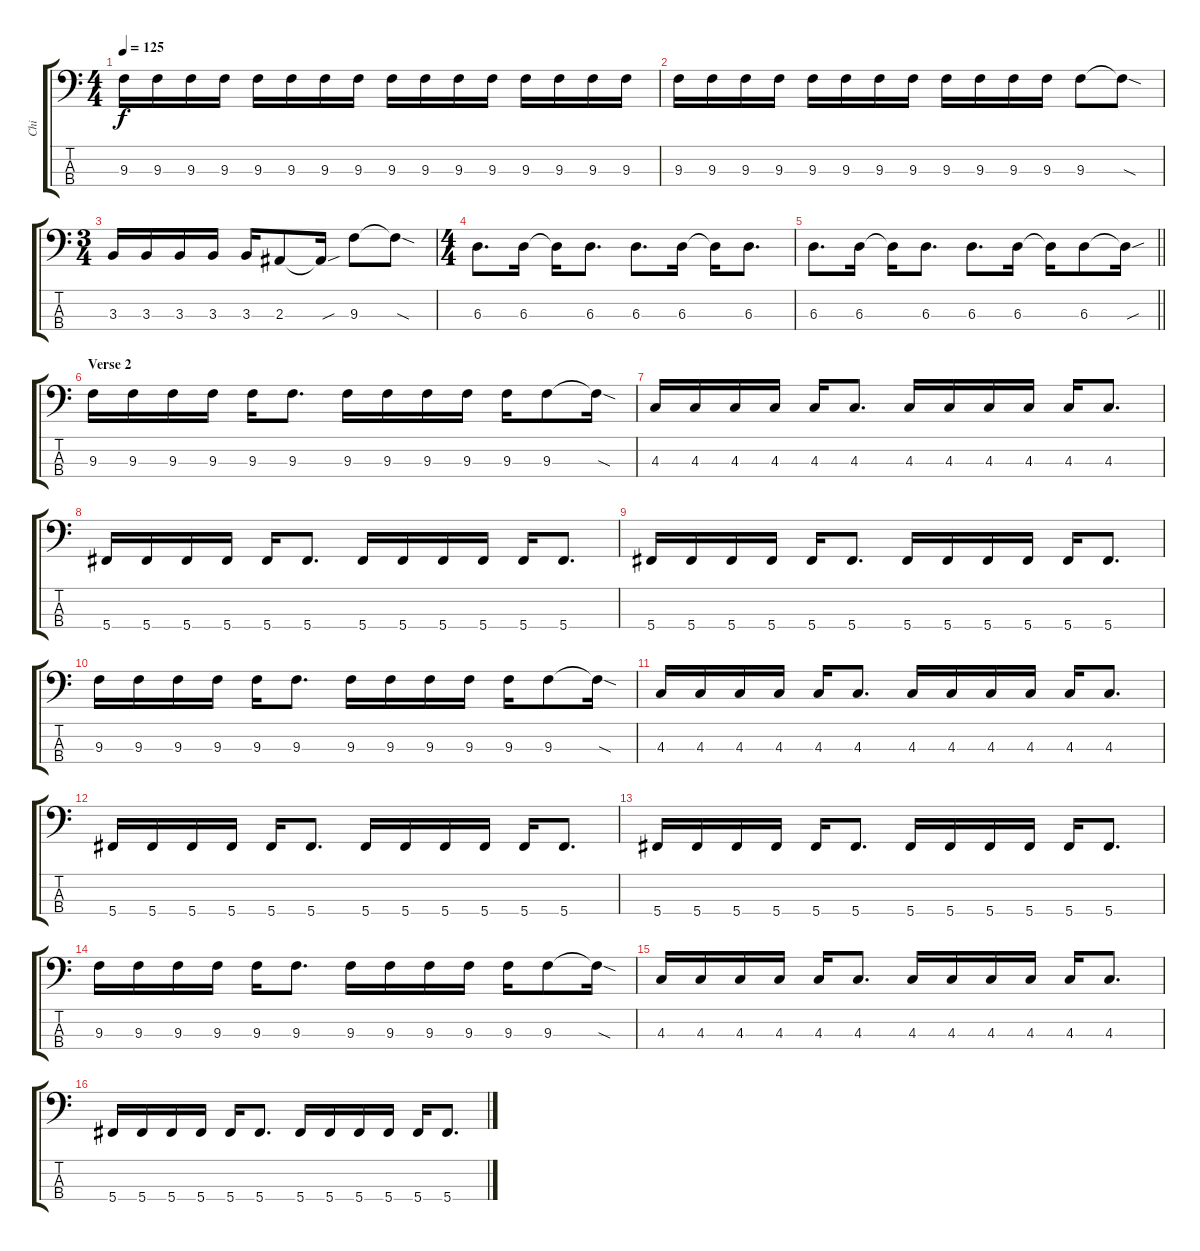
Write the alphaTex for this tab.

\track ("Chi" "Chi") {instrument electricbassfinger}
\staff {score tabs}
\tuning (Gb2 Db2 Ab1 Db1) {hide}
\ts (4 4)
\tempo 125
\clef f4
\ks c
9.3.16{dy f} 9.3.16 9.3.16 9.3.16 9.3.16 9.3.16 9.3.16 9.3.16 9.3.16 9.3.16 9.3.16 9.3.16 9.3.16 9.3.16 9.3.16 9.3.16 |
9.3.16 9.3.16 9.3.16 9.3.16 9.3.16 9.3.16 9.3.16 9.3.16 9.3.16 9.3.16 9.3.16 9.3.16 9.3.8 9.3{sod t}.8 |
\ts (3 4)
3.3.16 3.3.16 3.3.16 3.3.16 3.3.16 2.3.8 2.3{sou t}.16 9.3.8 9.3{sod t}.8 |
\ts (4 4)
6.3.8{d} 6.3.16 6.3{t}.16 6.3.8{d} 6.3.8{d} 6.3.16 6.3{t}.16 6.3.8{d} |
\barLineRight lightlight
6.3.8{d} 6.3.16 6.3{t}.16 6.3.8{d} 6.3.8{d} 6.3.16 6.3{t}.16 6.3.8 6.3{sou t}.16 |
\section ("" "Verse 2")
9.3.16 9.3.16 9.3.16 9.3.16 9.3.16 9.3.8{d} 9.3.16 9.3.16 9.3.16 9.3.16 9.3.16 9.3.8 9.3{sod t}.16 |
4.3.16 4.3.16 4.3.16 4.3.16 4.3.16 4.3.8{d} 4.3.16 4.3.16 4.3.16 4.3.16 4.3.16 4.3.8{d} |
5.4.16 5.4.16 5.4.16 5.4.16 5.4.16 5.4.8{d} 5.4.16 5.4.16 5.4.16 5.4.16 5.4.16 5.4.8{d} |
5.4.16 5.4.16 5.4.16 5.4.16 5.4.16 5.4.8{d} 5.4.16 5.4.16 5.4.16 5.4.16 5.4.16 5.4.8{d} |
9.3.16 9.3.16 9.3.16 9.3.16 9.3.16 9.3.8{d} 9.3.16 9.3.16 9.3.16 9.3.16 9.3.16 9.3.8 9.3{sod t}.16 |
4.3.16 4.3.16 4.3.16 4.3.16 4.3.16 4.3.8{d} 4.3.16 4.3.16 4.3.16 4.3.16 4.3.16 4.3.8{d} |
5.4.16 5.4.16 5.4.16 5.4.16 5.4.16 5.4.8{d} 5.4.16 5.4.16 5.4.16 5.4.16 5.4.16 5.4.8{d} |
5.4.16 5.4.16 5.4.16 5.4.16 5.4.16 5.4.8{d} 5.4.16 5.4.16 5.4.16 5.4.16 5.4.16 5.4.8{d} |
9.3.16 9.3.16 9.3.16 9.3.16 9.3.16 9.3.8{d} 9.3.16 9.3.16 9.3.16 9.3.16 9.3.16 9.3.8 9.3{sod t}.16 |
4.3.16 4.3.16 4.3.16 4.3.16 4.3.16 4.3.8{d} 4.3.16 4.3.16 4.3.16 4.3.16 4.3.16 4.3.8{d} |
5.4.16 5.4.16 5.4.16 5.4.16 5.4.16 5.4.8{d} 5.4.16 5.4.16 5.4.16 5.4.16 5.4.16 5.4.8{d}
